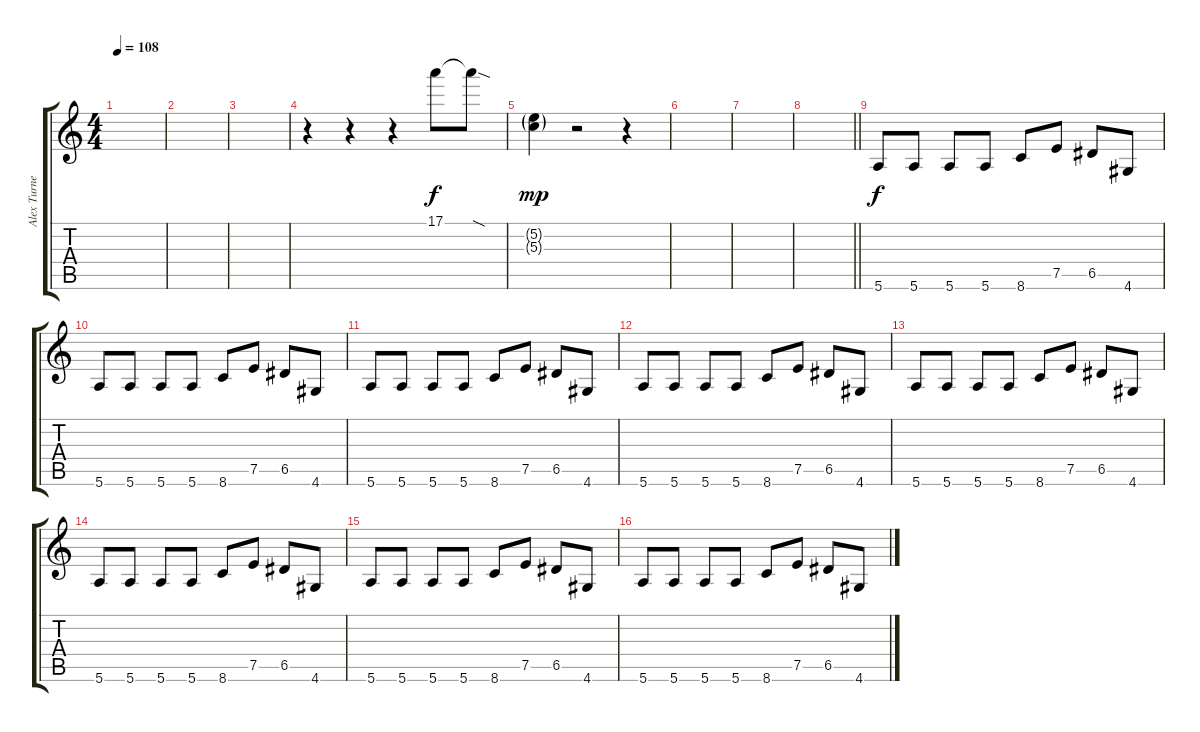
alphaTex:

\track ("Alex Turner" "Alex Turne") {instrument overdrivenguitar}
\staff {score tabs}
\tuning (E4 B3 G3 D3 A2 E2) {hide}
\ts (4 4)
\tempo 108
\clef g2
\ks c
|
|
|
r.4 r.4 r.4 17.1.8 17.1{sod t}.8 |
(5.2{g} 5.3{g}).4{dy mp} r.2 r.4 |
|
|
\barLineRight lightlight
|
5.6.8{dy f} 5.6.8 5.6.8 5.6.8 8.6.8 7.5.8 6.5.8 4.6.8 |
5.6.8 5.6.8 5.6.8 5.6.8 8.6.8 7.5.8 6.5.8 4.6.8 |
5.6.8 5.6.8 5.6.8 5.6.8 8.6.8 7.5.8 6.5.8 4.6.8 |
5.6.8 5.6.8 5.6.8 5.6.8 8.6.8 7.5.8 6.5.8 4.6.8 |
5.6.8 5.6.8 5.6.8 5.6.8 8.6.8 7.5.8 6.5.8 4.6.8 |
5.6.8 5.6.8 5.6.8 5.6.8 8.6.8 7.5.8 6.5.8 4.6.8 |
5.6.8 5.6.8 5.6.8 5.6.8 8.6.8 7.5.8 6.5.8 4.6.8 |
5.6.8 5.6.8 5.6.8 5.6.8 8.6.8 7.5.8 6.5.8 4.6.8
